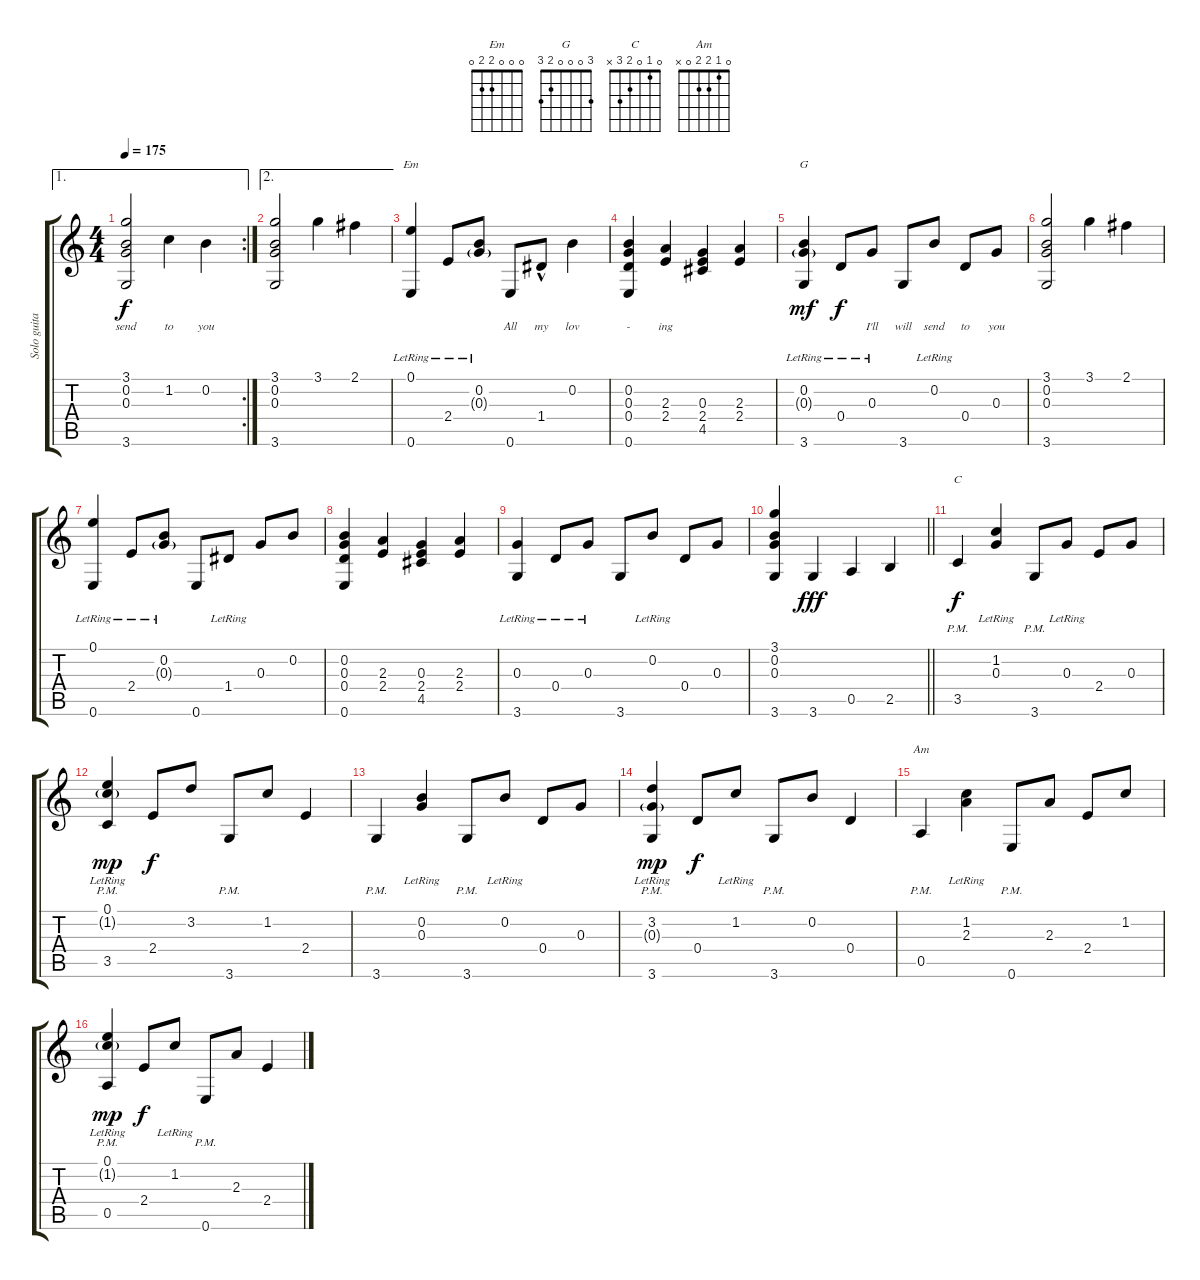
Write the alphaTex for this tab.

\track ("Solo guitar" "Solo guita") {instrument acousticguitarnylon}
\staff {score tabs}
\tuning (E4 B3 G3 D3 A2 E2) {hide}
\chord ("Em" 0 0 0 2 2 0)
\chord ("G" 3 0 0 0 2 3)
\chord ("C" 0 1 0 2 3 x)
\chord ("Am" 0 1 2 2 0 x)
\ae 1
\rc 2
\ts (4 4)
\tempo 175
\clef g2
\ks c
(3.1 0.2 0.3 3.6).2{lyrics (0 "send") lyrics (1 "") lyrics (2 "") lyrics (3 "") lyrics (4 "") dy f} 1.2.4{lyrics (0 "to") lyrics (1 "") lyrics (2 "") lyrics (3 "") lyrics (4 "")} 0.2.4{lyrics (0 "you") lyrics (1 "") lyrics (2 "") lyrics (3 "") lyrics (4 "")} |
\ae 2
(3.1 0.2 0.3 3.6).2{lyrics (0 "") lyrics (1 "") lyrics (2 "") lyrics (3 "") lyrics (4 "")} 3.1.4{lyrics (0 "") lyrics (1 "") lyrics (2 "") lyrics (3 "") lyrics (4 "")} 2.1.4{lyrics (0 "") lyrics (1 "") lyrics (2 "") lyrics (3 "") lyrics (4 "")} |
(0.1{lr} 0.6).4{ch "Em" lyrics (0 "") lyrics (1 "") lyrics (2 "") lyrics (3 "") lyrics (4 "")} 2.4{lr}.8{lyrics (0 "") lyrics (1 "") lyrics (2 "") lyrics (3 "") lyrics (4 "")} (0.2{lr} 0.3{g lr}).8{lyrics (0 "") lyrics (1 "") lyrics (2 "") lyrics (3 "") lyrics (4 "")} 0.6.8{lyrics (0 "All") lyrics (1 "") lyrics (2 "") lyrics (3 "") lyrics (4 "")} 1.4{hac}.8{lyrics (0 "my") lyrics (1 "") lyrics (2 "") lyrics (3 "") lyrics (4 "")} 0.2.4{lyrics (0 "lov") lyrics (1 "") lyrics (2 "") lyrics (3 "") lyrics (4 "")} |
(0.2 0.3 0.4 0.6).4{lyrics (0 "-") lyrics (1 "") lyrics (2 "") lyrics (3 "") lyrics (4 "")} (2.3 2.4).4{lyrics (0 "ing") lyrics (1 "") lyrics (2 "") lyrics (3 "") lyrics (4 "")} (0.3 2.4 4.5).4{lyrics (0 "") lyrics (1 "") lyrics (2 "") lyrics (3 "") lyrics (4 "")} (2.3 2.4).4{lyrics (0 "") lyrics (1 "") lyrics (2 "") lyrics (3 "") lyrics (4 "")} |
(0.2{lr} 0.3{g lr} 3.6).4{ch "G" lyrics (0 "") lyrics (1 "") lyrics (2 "") lyrics (3 "") lyrics (4 "") dy mf} 0.4{lr}.8{lyrics (0 "") lyrics (1 "") lyrics (2 "") lyrics (3 "") lyrics (4 "") dy f} 0.3{lr}.8{lyrics (0 "I'll") lyrics (1 "") lyrics (2 "") lyrics (3 "") lyrics (4 "")} 3.6.8{lyrics (0 "will") lyrics (1 "") lyrics (2 "") lyrics (3 "") lyrics (4 "")} 0.2{lr}.8{lyrics (0 "send") lyrics (1 "") lyrics (2 "") lyrics (3 "") lyrics (4 "")} 0.4.8{lyrics (0 "to") lyrics (1 "") lyrics (2 "") lyrics (3 "") lyrics (4 "")} 0.3.8{lyrics (0 "you") lyrics (1 "") lyrics (2 "") lyrics (3 "") lyrics (4 "")} |
(3.1 0.2 0.3 3.6).2 3.1.4 2.1.4 |
(0.1{lr} 0.6).4 2.4{lr}.8 (0.2{lr} 0.3{g lr}).8 0.6.8 1.4{lr}.8 0.3.8 0.2.8 |
(0.2 0.3 0.4 0.6).4 (2.3 2.4).4 (0.3 2.4 4.5).4 (2.3 2.4).4 |
(0.3{lr} 3.6).4 0.4{lr}.8 0.3{lr}.8 3.6.8 0.2{lr}.8 0.4.8 0.3.8 |
\barLineRight lightlight
(3.1 0.2 0.3 3.6).4 3.6.4{dy fff} 0.5.4 2.5.4 |
3.5{pm}.4{ch "C" dy f} (1.2{lr} 0.3{lr}).4 3.6{pm}.8 0.3{lr}.8 2.4.8 0.3.8 |
(0.1{lr} 1.2{g lr} 3.5{pm}).4{dy mp} 2.4.8{dy f} 3.2.8 3.6{pm}.8 1.2.8 2.4.4 |
3.6{pm}.4 (0.2{lr} 0.3{lr}).4 3.6{pm}.8 0.2{lr}.8 0.4.8 0.3.8 |
(3.2{lr} 0.3{g lr} 3.6{pm}).4{dy mp} 0.4.8{dy f} 1.2{lr}.8 3.6{pm}.8 0.2.8 0.4.4 |
0.5{pm}.4{ch "Am"} (1.2{lr} 2.3{lr}).4 0.6{pm}.8 2.3.8 2.4.8 1.2.8 |
(0.1{lr} 1.2{g} 0.5{pm}).4{dy mp} 2.4.8{dy f} 1.2{lr}.8 0.6{pm}.8 2.3.8 2.4.4
